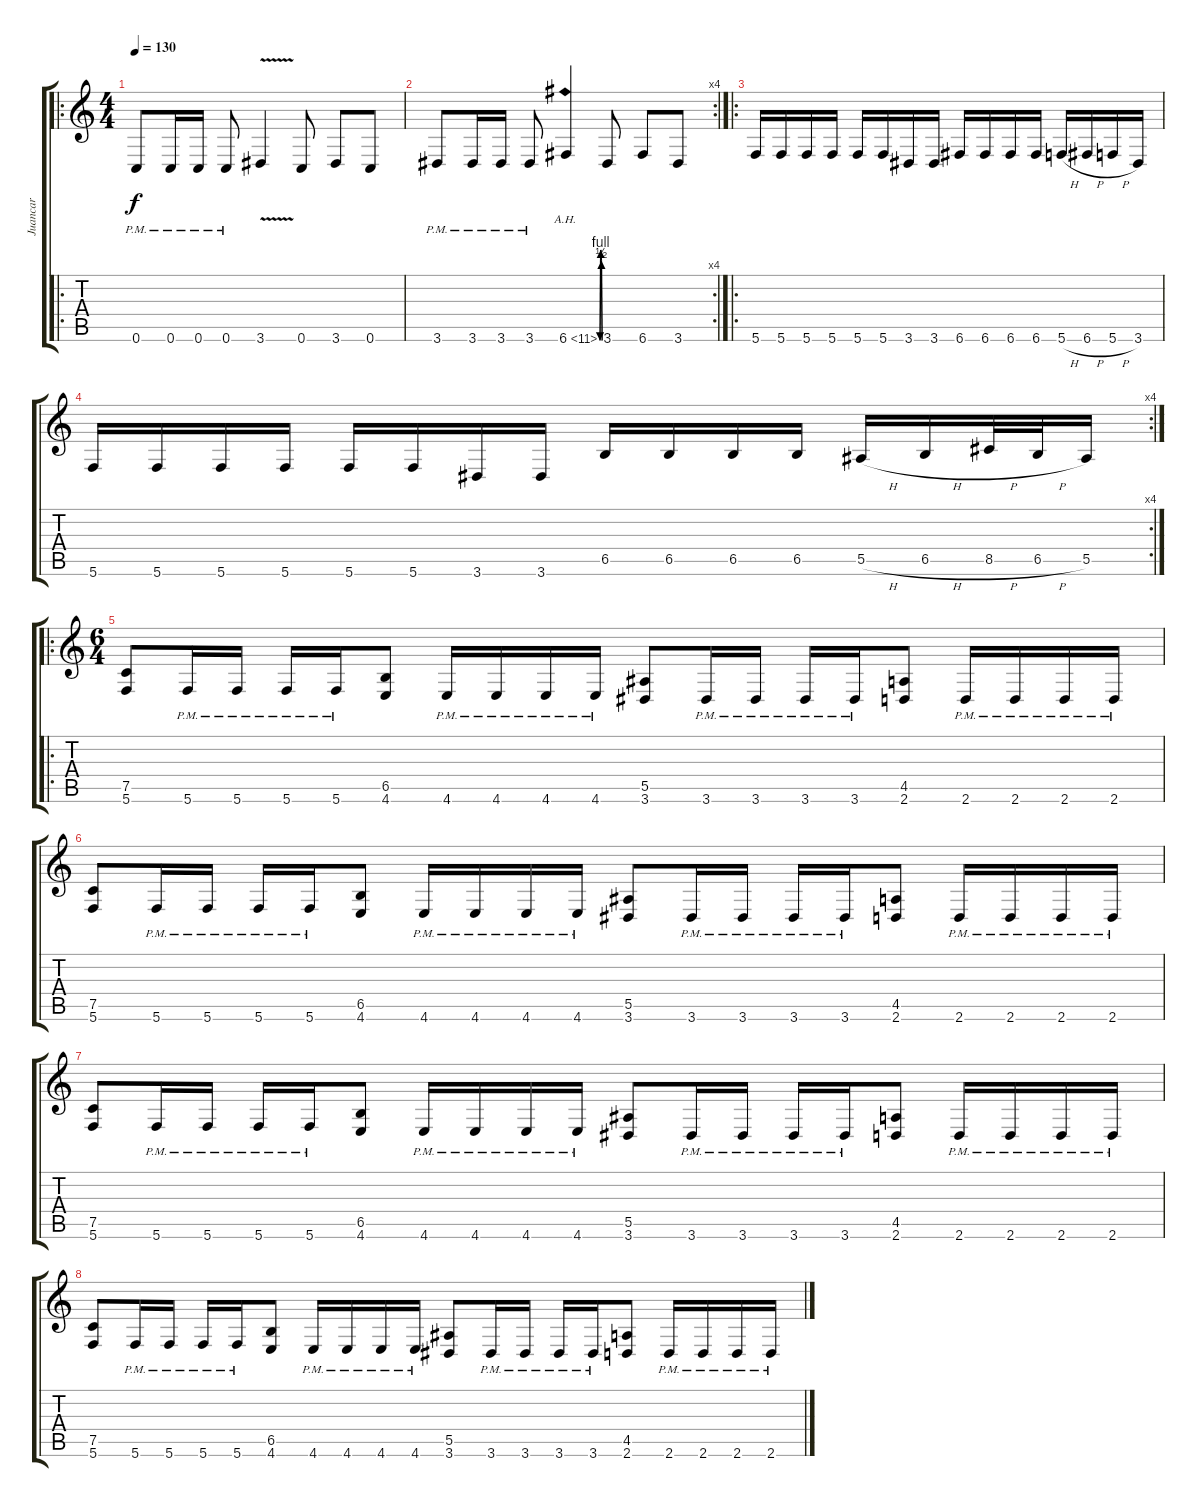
\track ("Juancar" "Juancar") {instrument distortionguitar}
\staff {score tabs}
\tuning (C4 G3 Eb3 Bb2 F2 C2) {hide}
\ro
\ts (4 4)
\tempo 130
\clef g2
\ks c
0.6{pm}.8{dy f} 0.6{pm}.16 0.6{pm}.16 0.6{pm}.8 3.6{v}.4 0.6.8 3.6.8 0.6.8 |
\rc 4
3.6{pm}.8 3.6{pm}.16 3.6{pm}.16 3.6{pm}.8 6.6{be (custom 0 0 15 2 30 4 45 0 60 0) ah 5}.4 3.6.8 6.6.8 3.6.8 |
\ro
5.6.16 5.6.16 5.6.16 5.6.16 5.6.16 5.6.16 3.6.16 3.6.16 6.6.16 6.6.16 6.6.16 6.6.16 5.6{h}.16 6.6{h}.16 5.6{h}.16 3.6.16 |
\rc 4
5.6.16 5.6.16 5.6.16 5.6.16 5.6.16 5.6.16 3.6.16 3.6.16 6.5.16 6.5.16 6.5.16 6.5.16 5.5{h}.16 6.5{h}.16 8.5{h}.32 6.5{h}.32 5.5.16 |
\ro
\ts (6 4)
(7.5 5.6).8 5.6{pm}.16 5.6{pm}.16 5.6{pm}.16 5.6{pm}.16 (6.5 4.6).8 4.6{pm}.16 4.6{pm}.16 4.6{pm}.16 4.6{pm}.16 (5.5 3.6).8 3.6{pm}.16 3.6{pm}.16 3.6{pm}.16 3.6{pm}.16 (4.5 2.6).8 2.6{pm}.16 2.6{pm}.16 2.6{pm}.16 2.6{pm}.16 |
(7.5 5.6).8 5.6{pm}.16 5.6{pm}.16 5.6{pm}.16 5.6{pm}.16 (6.5 4.6).8 4.6{pm}.16 4.6{pm}.16 4.6{pm}.16 4.6{pm}.16 (5.5 3.6).8 3.6{pm}.16 3.6{pm}.16 3.6{pm}.16 3.6{pm}.16 (4.5 2.6).8 2.6{pm}.16 2.6{pm}.16 2.6{pm}.16 2.6{pm}.16 |
(7.5 5.6).8 5.6{pm}.16 5.6{pm}.16 5.6{pm}.16 5.6{pm}.16 (6.5 4.6).8 4.6{pm}.16 4.6{pm}.16 4.6{pm}.16 4.6{pm}.16 (5.5 3.6).8 3.6{pm}.16 3.6{pm}.16 3.6{pm}.16 3.6{pm}.16 (4.5 2.6).8 2.6{pm}.16 2.6{pm}.16 2.6{pm}.16 2.6{pm}.16 |
(7.5 5.6).8 5.6{pm}.16 5.6{pm}.16 5.6{pm}.16 5.6{pm}.16 (6.5 4.6).8 4.6{pm}.16 4.6{pm}.16 4.6{pm}.16 4.6{pm}.16 (5.5 3.6).8 3.6{pm}.16 3.6{pm}.16 3.6{pm}.16 3.6{pm}.16 (4.5 2.6).8 2.6{pm}.16 2.6{pm}.16 2.6{pm}.16 2.6{pm}.16
